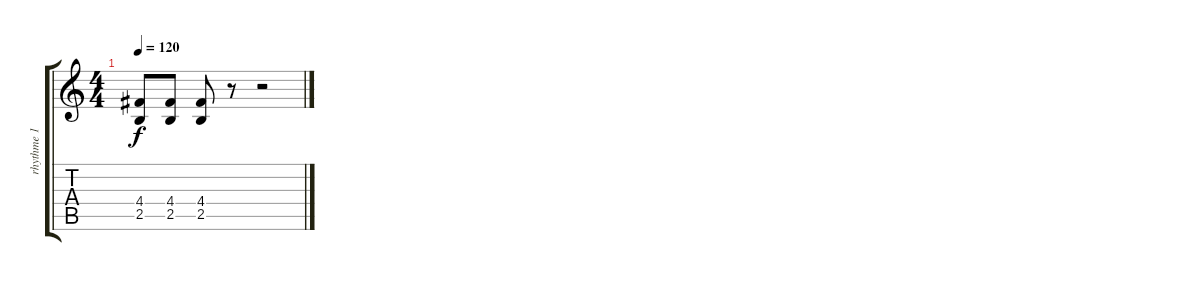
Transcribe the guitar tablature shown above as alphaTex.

\track ("rhythme 1" "rhythme 1") {instrument distortionguitar}
\staff {score tabs}
\tuning (E4 B3 G3 D3 A2 E2) {hide}
\ts (4 4)
\tempo 120
\clef g2
\ks c
(4.4 2.5).8{dy f} (4.4 2.5).8 (4.4 2.5).8 r.8 r.2
